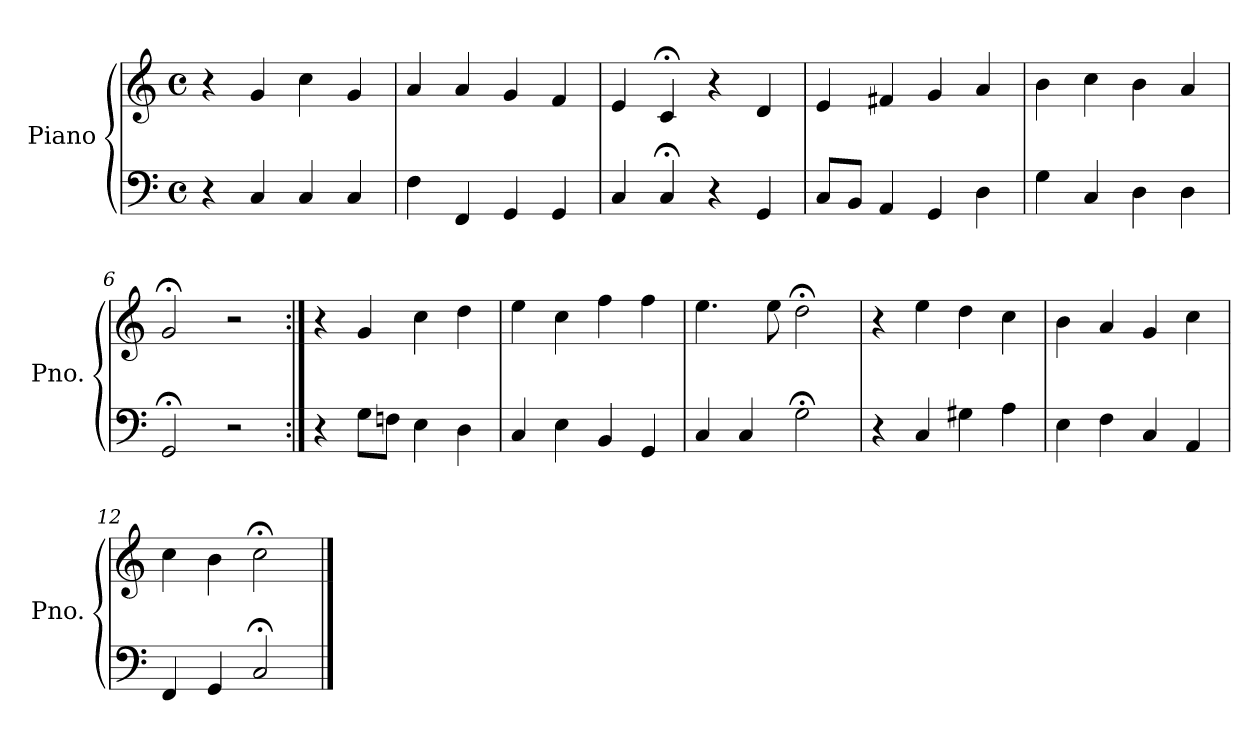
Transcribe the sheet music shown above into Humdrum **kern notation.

**kern	**kern
*part1	*part1
*staff2	*staff1
*I"Piano	*
*I'Pno.	*
*clefF4	*clefG2
*k[]	*k[]
*M4/4	*M4/4
*met(c)	*met(c)
=1	=1
4r	4r
4C/	4g/
4C/	4cc\
4C/	4g/
=2	=2
4F\	4a/
4FF/	4a/
4GG/	4g/
4GG/	4f/
=3	=3
4C/	4e/
4C;</	4c;</
4r	4r
4GG/	4d/
=4	=4
8C/L	4e/
8BB/J	.
4AA/	4f#X/
4GG/	4g/
4D\	4a/
=5	=5
4G\	4b\
4C/	4cc\
4D\	4b\
4D\	4a/
=6	=6
2GG;</	2g;</
2r	2r
=7:|!	=7:|!
4r	4r
8G\L	4g/
8Fn\J	.
4E\	4cc\
4D\	4dd\
!!LO:LB:g=z
=8	=8
4C/	4ee\
4E\	4cc\
4BB/	4ff\
4GG/	4ff\
=9	=9
4C/	4.ee\
4C/	.
.	8ee\
2G;<\	2dd;<\
=10	=10
4r	4r
4C/	4ee\
4G#X\	4dd\
4A\	4cc\
=11	=11
4E\	4b\
4F\	4a/
4C/	4g/
4AA/	4cc\
=12	=12
4FF/	4cc\
4GG/	4b\
2C;</	2cc;<\
==	==
*-	*-
